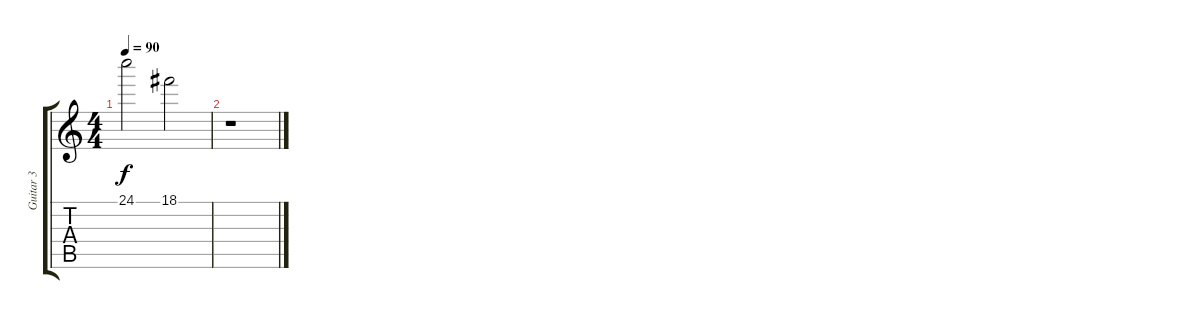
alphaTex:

\track ("Guitar 3" "Guitar 3") {instrument distortionguitar}
\staff {score tabs}
\tuning (C4 G3 Eb3 Bb2 F2 C2) {hide}
\ts (4 4)
\tempo 90
\clef g2
\ks c
24.1{t}.2{dy f} 18.1.2 |
r.1
